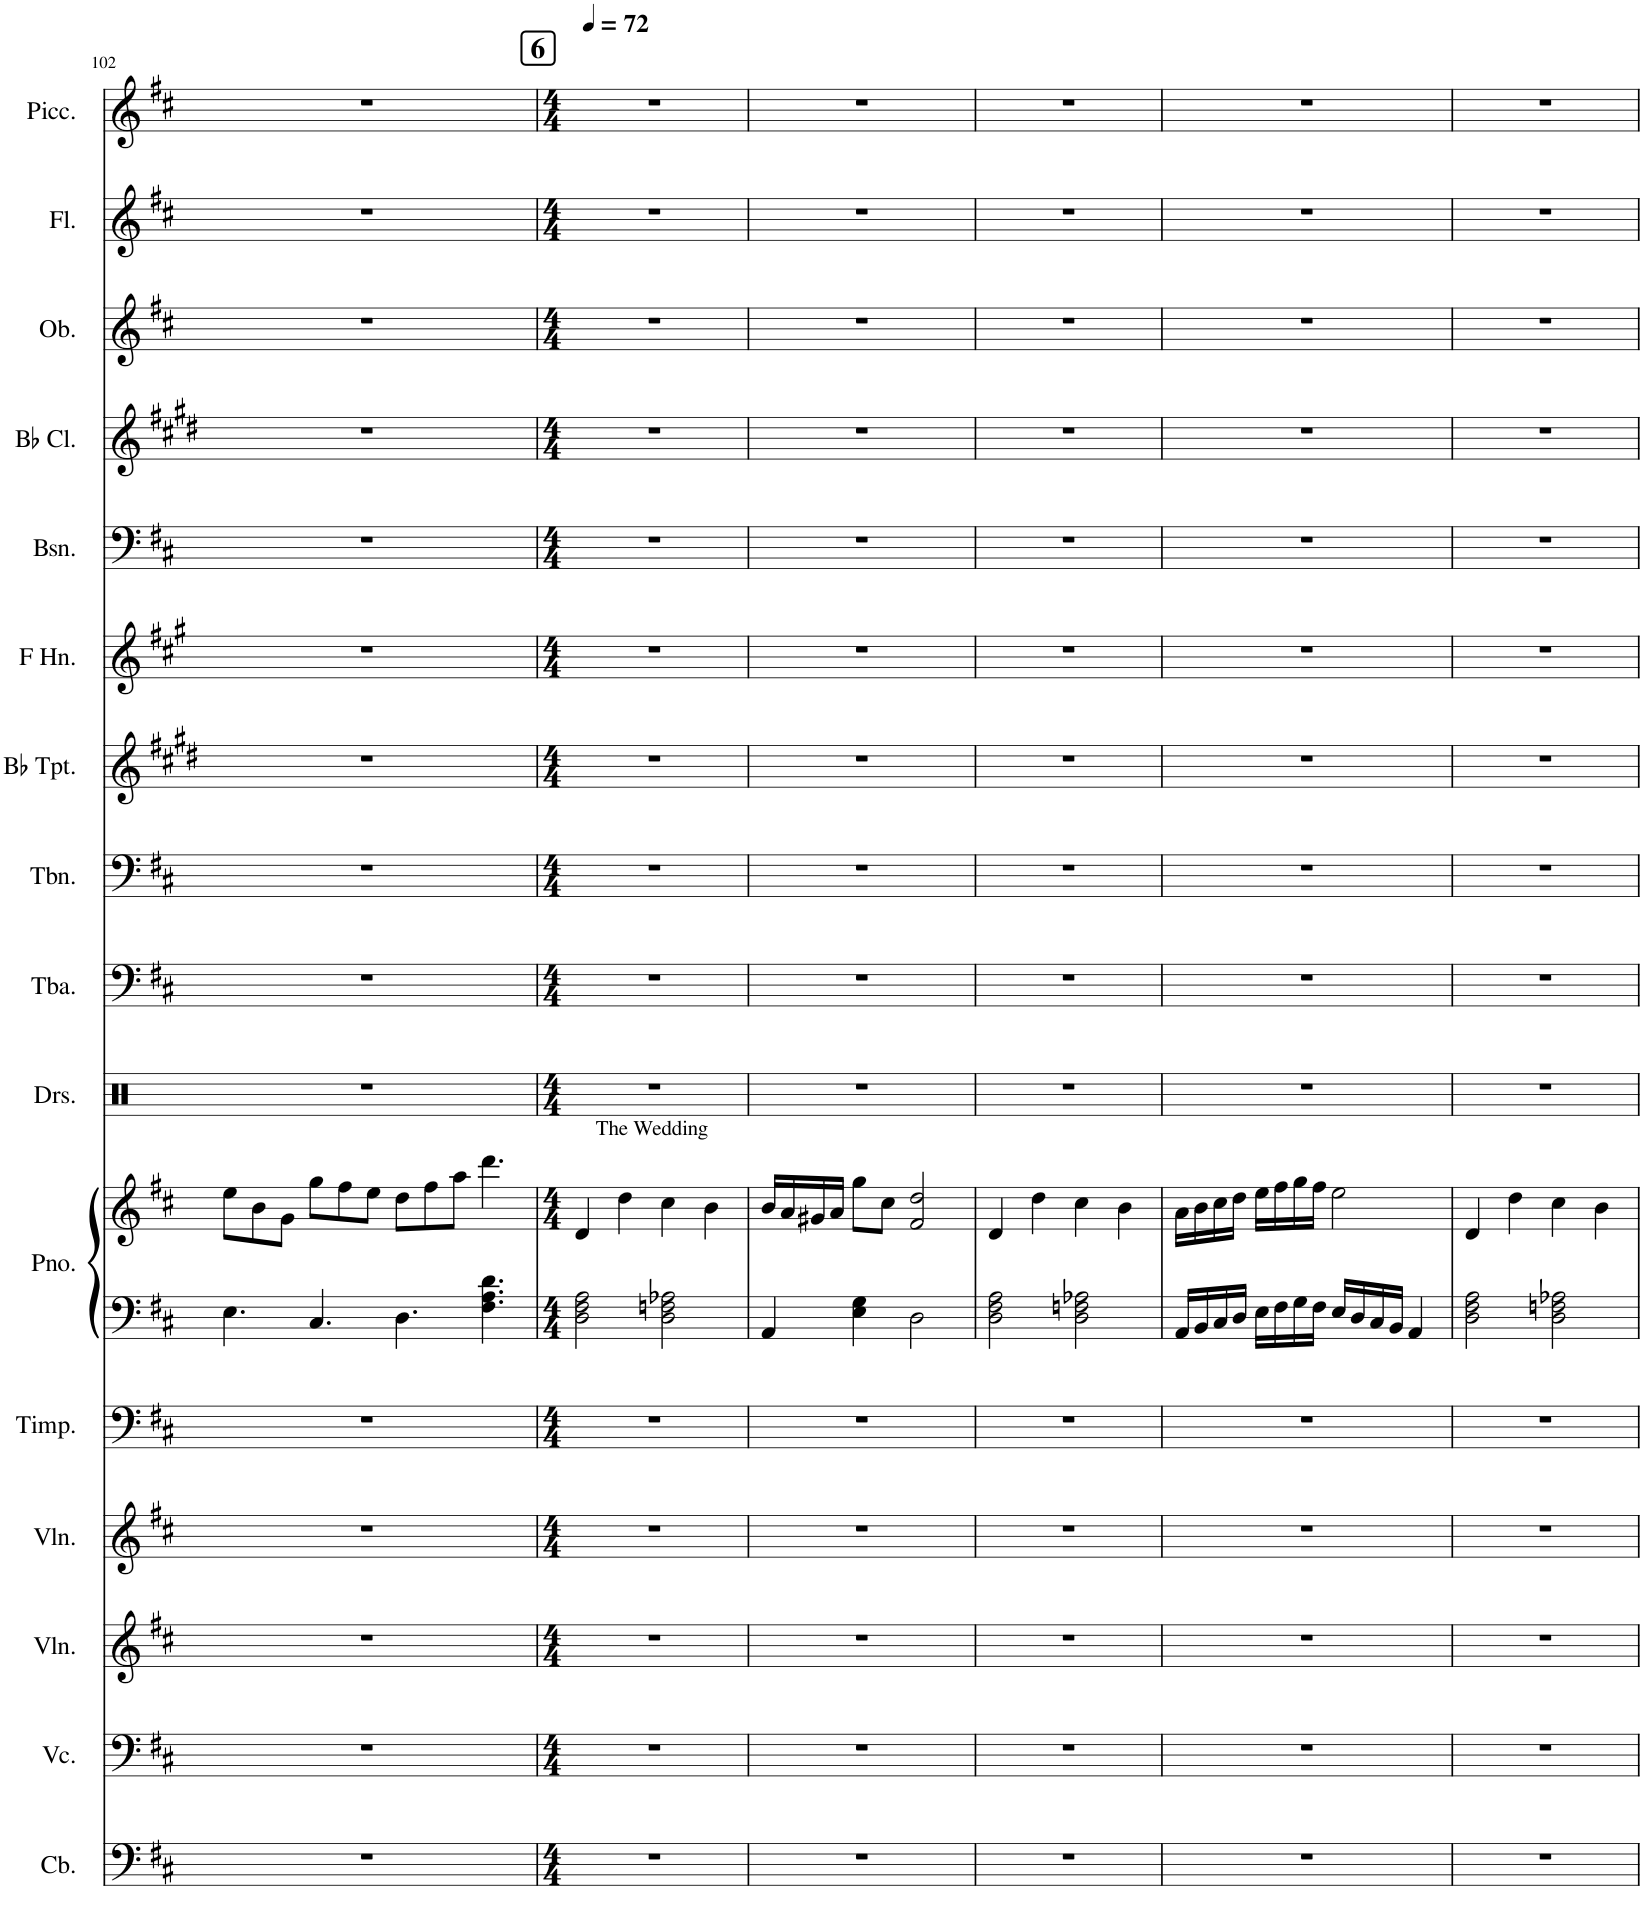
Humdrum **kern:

**kern	**kern	**kern	**kern	**kern	**kern	**kern	**kern	**kern	**kern	**kern	**kern	**kern	**kern	**kern	**kern	**kern
*part16	*part15	*part14	*part13	*part12	*part11	*part11	*part10	*part9	*part8	*part7	*part6	*part5	*part4	*part3	*part2	*part1
*staff17	*staff16	*staff15	*staff14	*staff13	*staff12	*staff11	*staff10	*staff9	*staff8	*staff7	*staff6	*staff5	*staff4	*staff3	*staff2	*staff1
*I"Contrabass	*I"Violoncello	*I"Violin	*I"Violin	*I"Timpani	*I"Piano	*	*I"Drumset	*I"Tuba	*I"Trombone	*I"Bb Trumpet	*I"Horn in F	*I"Bassoon	*I"Bb Clarinet	*I"Oboe	*I"Flute	*I"Piccolo
*I'Cb.	*I'Vc.	*I'Vln.	*I'Vln.	*I'Timp.	*I'Pno.	*	*I'Drs.	*I'Tba.	*I'Tbn.	*I'Bb Tpt.	*	*I'Bsn.	*I'Bb Cl.	*I'Ob.	*I'Fl.	*I'Picc.
!!LO:PB:g=z
*clefF4	*clefF4	*clefG2	*clefG2	*clefF4	*clefF4	*clefG2	*clefX	*clefF4	*clefF4	*clefG2	*clefG2	*clefF4	*clefG2	*clefG2	*clefG2	*clefG2
*Trd7c12	*	*	*	*	*	*	*	*	*	*Trd1c2	*Trd4c7	*	*Trd1c2	*	*	*Trd-7c-12
*k[f#c#]	*k[f#c#]	*k[f#c#]	*k[f#c#]	*k[f#c#]	*k[f#c#]	*k[f#c#]	*k[]	*k[f#c#]	*k[f#c#]	*k[f#c#g#d#]	*k[f#c#g#]	*k[f#c#]	*k[f#c#g#d#]	*k[f#c#]	*k[f#c#]	*k[f#c#]
*M12/8	*M12/8	*M12/8	*M12/8	*M12/8	*M12/8	*M12/8	*M12/8	*M12/8	*M12/8	*M12/8	*M12/8	*M12/8	*M12/8	*M12/8	*M12/8	*M12/8
=102	=102	=102	=102	=102	=102	=102	=102	=102	=102	=102	=102	=102	=102	=102	=102	=102
1.r	1.r	1.r	1.r	1.r	4.E\	8ee\L	1.r	1.r	1.r	1.r	1.r	1.r	1.r	1.r	1.r	1.r
.	.	.	.	.	.	8b\	.	.	.	.	.	.	.	.	.	.
.	.	.	.	.	.	8g\J	.	.	.	.	.	.	.	.	.	.
.	.	.	.	.	4.C#/	8gg\L	.	.	.	.	.	.	.	.	.	.
.	.	.	.	.	.	8ff#\	.	.	.	.	.	.	.	.	.	.
.	.	.	.	.	.	8ee\J	.	.	.	.	.	.	.	.	.	.
.	.	.	.	.	4.D\	8dd\L	.	.	.	.	.	.	.	.	.	.
.	.	.	.	.	.	8ff#\	.	.	.	.	.	.	.	.	.	.
.	.	.	.	.	.	8aa\J	.	.	.	.	.	.	.	.	.	.
.	.	.	.	.	4.F#\ 4.A\ 4.d\	4.ddd\	.	.	.	.	.	.	.	.	.	.
=103	=103	=103	=103	=103	=103	=103	=103	=103	=103	=103	=103	=103	=103	=103	=103	=103
!!LO:REH:place=s1:a:B:cj:fs=14:t=6
*M4/4	*M4/4	*M4/4	*M4/4	*M4/4	*M4/4	*M4/4	*M4/4	*M4/4	*M4/4	*M4/4	*M4/4	*M4/4	*M4/4	*M4/4	*M4/4	*M4/4
*	*	*	*	*	*	*	*	*	*	*	*	*	*	*	*	*MM72
!	!	!	!	!	!	!LO:TX:a:t=The Wedding	!	!	!	!	!	!	!	!	!	!
1r	1r	1r	1r	1r	2D\ 2F#\ 2A\	4d/	1r	1r	1r	1r	1r	1r	1r	1r	1r	1r
.	.	.	.	.	.	4dd\	.	.	.	.	.	.	.	.	.	.
.	.	.	.	.	2D\ 2Fn\ 2A-X\	4cc#\	.	.	.	.	.	.	.	.	.	.
.	.	.	.	.	.	4b\	.	.	.	.	.	.	.	.	.	.
=104	=104	=104	=104	=104	=104	=104	=104	=104	=104	=104	=104	=104	=104	=104	=104	=104
1r	1r	1r	1r	1r	4AA/	16b/LL	1r	1r	1r	1r	1r	1r	1r	1r	1r	1r
.	.	.	.	.	.	16a/	.	.	.	.	.	.	.	.	.	.
.	.	.	.	.	.	16g#X/	.	.	.	.	.	.	.	.	.	.
.	.	.	.	.	.	16a/JJ	.	.	.	.	.	.	.	.	.	.
.	.	.	.	.	4E\ 4G\	8gg\L	.	.	.	.	.	.	.	.	.	.
.	.	.	.	.	.	8cc#\J	.	.	.	.	.	.	.	.	.	.
.	.	.	.	.	2D\	2f#/ 2dd/	.	.	.	.	.	.	.	.	.	.
=105	=105	=105	=105	=105	=105	=105	=105	=105	=105	=105	=105	=105	=105	=105	=105	=105
1r	1r	1r	1r	1r	2D\ 2F#\ 2A\	4d/	1r	1r	1r	1r	1r	1r	1r	1r	1r	1r
.	.	.	.	.	.	4dd\	.	.	.	.	.	.	.	.	.	.
.	.	.	.	.	2D\ 2Fn\ 2A-X\	4cc#\	.	.	.	.	.	.	.	.	.	.
.	.	.	.	.	.	4b\	.	.	.	.	.	.	.	.	.	.
=106	=106	=106	=106	=106	=106	=106	=106	=106	=106	=106	=106	=106	=106	=106	=106	=106
1r	1r	1r	1r	1r	16AA/LL	16a\LL	1r	1r	1r	1r	1r	1r	1r	1r	1r	1r
.	.	.	.	.	16BB/	16b\	.	.	.	.	.	.	.	.	.	.
.	.	.	.	.	16C#/	16cc#\	.	.	.	.	.	.	.	.	.	.
.	.	.	.	.	16D/JJ	16dd\JJ	.	.	.	.	.	.	.	.	.	.
.	.	.	.	.	16E\LL	16ee\LL	.	.	.	.	.	.	.	.	.	.
.	.	.	.	.	16F#\	16ff#\	.	.	.	.	.	.	.	.	.	.
.	.	.	.	.	16G\	16gg\	.	.	.	.	.	.	.	.	.	.
.	.	.	.	.	16F#\JJ	16ff#\JJ	.	.	.	.	.	.	.	.	.	.
.	.	.	.	.	16E/LL	2ee\	.	.	.	.	.	.	.	.	.	.
.	.	.	.	.	16D/	.	.	.	.	.	.	.	.	.	.	.
.	.	.	.	.	16C#/	.	.	.	.	.	.	.	.	.	.	.
.	.	.	.	.	16BB/JJ	.	.	.	.	.	.	.	.	.	.	.
.	.	.	.	.	4AA/	.	.	.	.	.	.	.	.	.	.	.
=107	=107	=107	=107	=107	=107	=107	=107	=107	=107	=107	=107	=107	=107	=107	=107	=107
1r	1r	1r	1r	1r	2D\ 2F#\ 2A\	4d/	1r	1r	1r	1r	1r	1r	1r	1r	1r	1r
.	.	.	.	.	.	4dd\	.	.	.	.	.	.	.	.	.	.
.	.	.	.	.	2D\ 2Fn\ 2A-X\	4cc#\	.	.	.	.	.	.	.	.	.	.
.	.	.	.	.	.	4b\	.	.	.	.	.	.	.	.	.	.
=	=	=	=	=	=	=	=	=	=	=	=	=	=	=	=	=
*-	*-	*-	*-	*-	*-	*-	*-	*-	*-	*-	*-	*-	*-	*-	*-	*-
